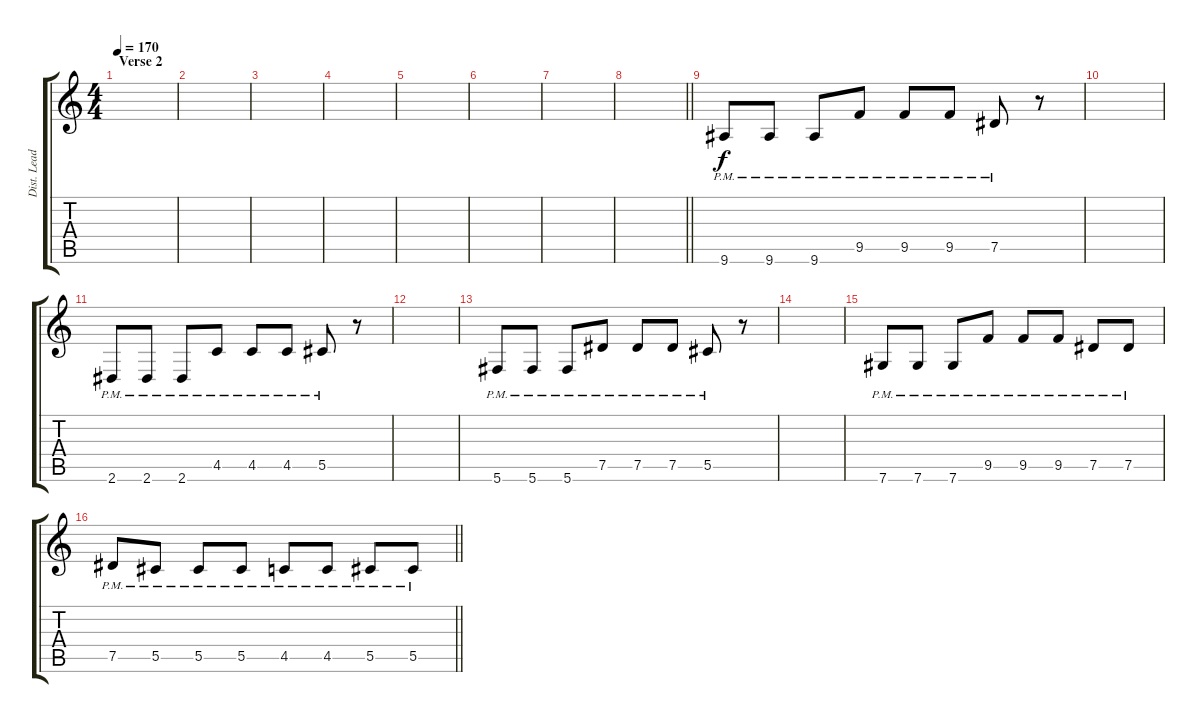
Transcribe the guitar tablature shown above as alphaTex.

\track ("Dist. Lead Guitar" "Dist. Lead") {instrument distortionguitar}
\staff {score tabs}
\tuning (Eb4 Bb3 Gb3 Db3 Ab2 Db2) {hide}
\ts (4 4)
\section ("" "Verse 2")
\tempo 170
\clef g2
\ks c
|
|
|
|
|
|
|
\barLineRight lightlight
|
9.6{pm}.8 9.6{pm}.8 9.6{pm}.8 9.5{pm}.8 9.5{pm}.8 9.5{pm}.8 7.5{pm}.8 r.8 |
|
2.6{pm}.8 2.6{pm}.8 2.6{pm}.8 4.5{pm}.8 4.5{pm}.8 4.5{pm}.8 5.5{pm}.8 r.8 |
|
5.6{pm}.8 5.6{pm}.8 5.6{pm}.8 7.5{pm}.8 7.5{pm}.8 7.5{pm}.8 5.5{pm}.8 r.8 |
|
7.6{pm}.8 7.6{pm}.8 7.6{pm}.8 9.5{pm}.8 9.5{pm}.8 9.5{pm}.8 7.5{pm}.8 7.5{pm}.8 |
\barLineRight lightlight
7.5{pm}.8 5.5{pm}.8 5.5{pm}.8 5.5{pm}.8 4.5{pm}.8 4.5{pm}.8 5.5{pm}.8 5.5{pm}.8
